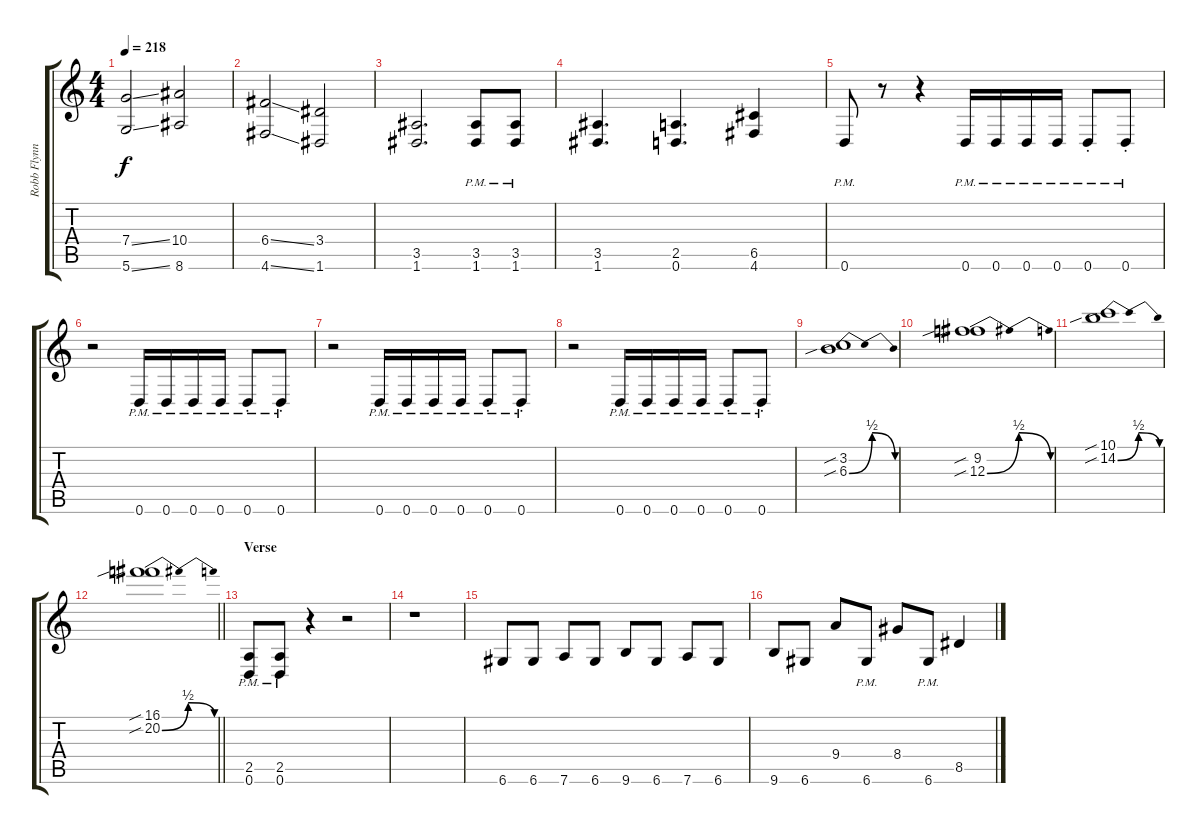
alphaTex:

\track ("Robb Flynn" "Robb Flynn") {instrument distortionguitar}
\staff {score tabs}
\tuning (D4 A3 F3 C3 G2 D2) {hide}
\ts (4 4)
\tempo 218
\clef g2
\ks c
(7.4{ss} 5.6{ss}).2{dy f} (10.4 8.6).2 |
(6.4{ss} 4.6{ss}).2 (3.4 1.6).2 |
(3.5 1.6).2{d} (3.5{pm} 1.6{pm}).8 (3.5{pm} 1.6{pm}).8 |
(3.5 1.6).4{d} (2.5 0.6).4{d} (6.5 4.6).4 |
0.6{pm}.8 r.8 r.4 0.6{pm}.16 0.6{pm}.16 0.6{pm}.16 0.6{pm}.16 0.6{pm st}.8 0.6{pm st}.8 |
r.2 0.6{pm}.16 0.6{pm}.16 0.6{pm}.16 0.6{pm}.16 0.6{pm st}.8 0.6{pm st}.8 |
r.2 0.6{pm}.16 0.6{pm}.16 0.6{pm}.16 0.6{pm}.16 0.6{pm st}.8 0.6{pm st}.8 |
r.2 0.6{pm}.16 0.6{pm}.16 0.6{pm}.16 0.6{pm}.16 0.6{pm st}.8 0.6{pm st}.8 |
(3.2{sib} 6.3{be (bendrelease 0 0 15 2 40 2 60 0) sib}).1 |
(9.2{sib} 12.3{be (bendrelease 0 0 15 2 40 2 60 0) sib}).1 |
(10.1{sib} 14.2{be (bendrelease 0 0 15 2 40 2 60 0) sib}).1 |
\barLineRight lightlight
(16.1{sib} 20.2{be (bendrelease 0 0 15 2 40 2 60 0) sib}).1 |
\section ("" "Verse")
(2.5{pm} 0.6{pm}).8 (2.5{pm} 0.6{pm}).8 r.4 r.2 |
r.1 |
6.6.8 6.6.8 7.6.8 6.6.8 9.6.8 6.6.8 7.6.8 6.6.8 |
9.6.8 6.6.8 9.4.8 6.6{pm}.8 8.4.8 6.6{pm}.8 8.5.4
